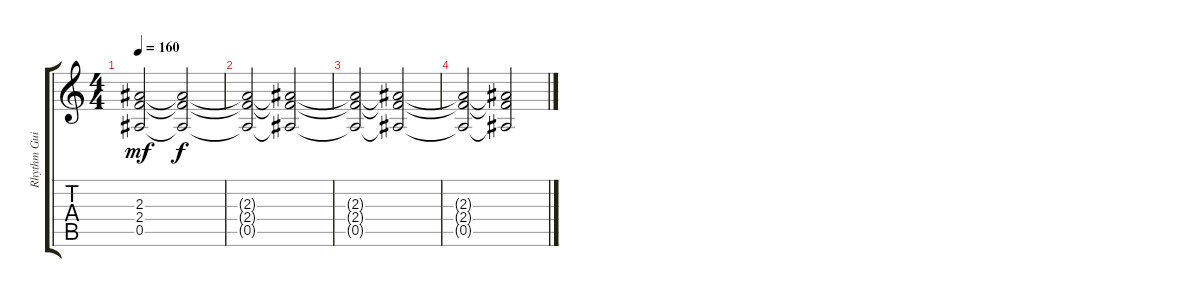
\track ("Rhythm Guitar 2" "Rhythm Gui") {instrument overdrivenguitar}
\staff {score tabs}
\tuning (F4 C4 Ab3 Eb3 Bb2 F2) {hide}
\ts (4 4)
\section ("" "")
\tempo 160
\clef g2
\ks c
(2.3 2.4 0.5).2{dy mf} (2.3{t} 2.4{t} 0.5{t}).2{dy f volume 12} |
(2.3{t} 2.4{t} 0.5{t}).2{volume 10} (2.3{t} 2.4{t} 0.5{t}).2{volume 8} |
(2.3{t} 2.4{t} 0.5{t}).2{volume 6} (2.3{t} 2.4{t} 0.5{t}).2{volume 4} |
(2.3{t} 2.4{t} 0.5{t}).2{volume 2} (2.3{t} 2.4{t} 0.5{t}).2{volume 0}
